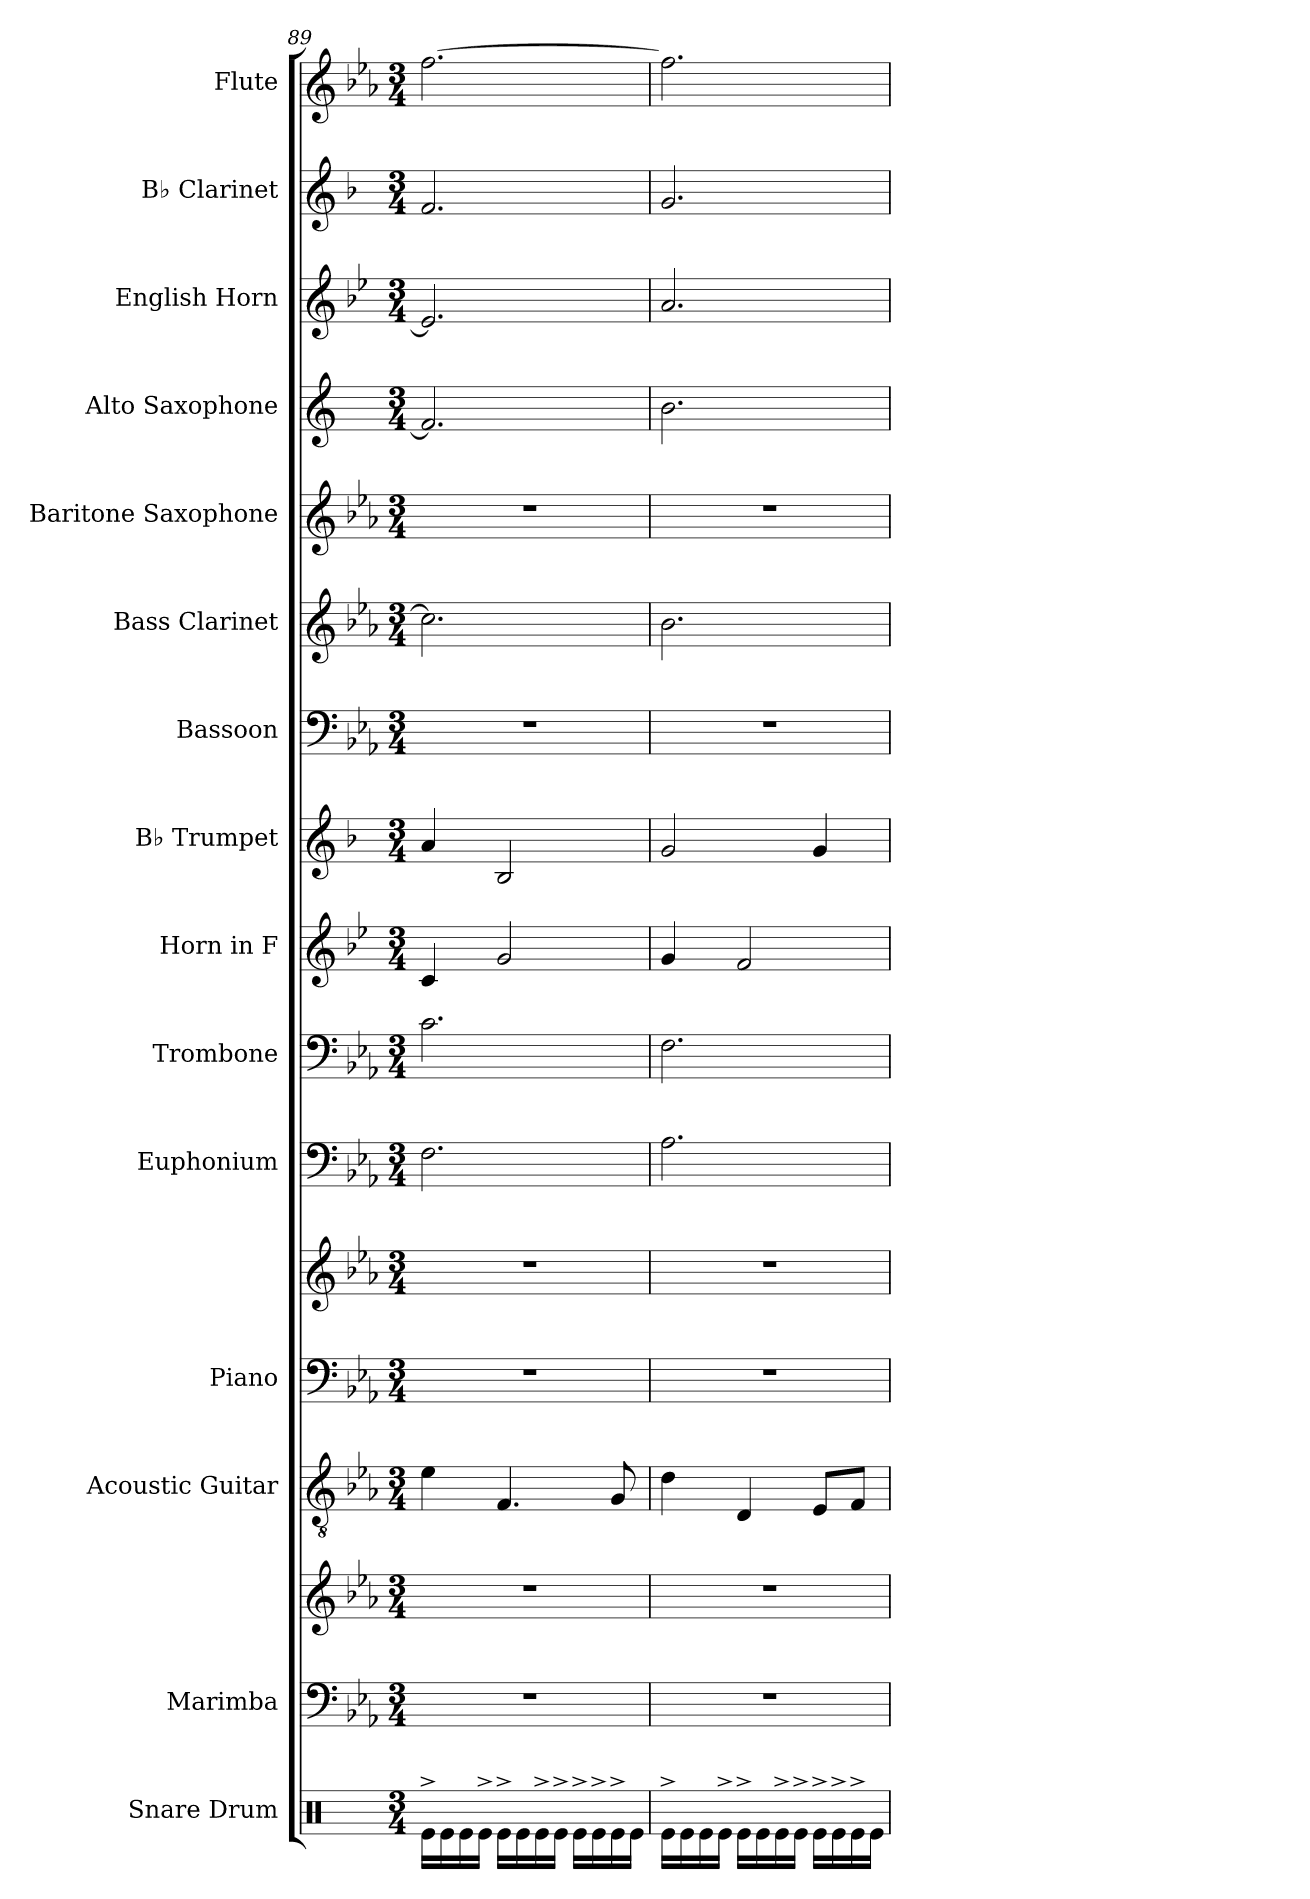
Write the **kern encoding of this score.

**kern	**kern	**kern	**kern	**kern	**kern	**kern	**kern	**kern	**kern	**kern	**kern	**kern	**kern	**kern	**kern	**kern
*part15	*part14	*part14	*part13	*part12	*part12	*part11	*part10	*part9	*part8	*part7	*part6	*part5	*part4	*part3	*part2	*part1
*staff17	*staff16	*staff15	*staff14	*staff13	*staff12	*staff11	*staff10	*staff9	*staff8	*staff7	*staff6	*staff5	*staff4	*staff3	*staff2	*staff1
*I"Snare Drum	*I"Marimba	*	*I"Acoustic Guitar	*I"Piano	*	*I"Euphonium	*I"Trombone	*I"Horn in F	*I"B♭ Trumpet	*I"Bassoon	*I"Bass Clarinet	*I"Baritone Saxophone	*I"Alto Saxophone	*I"English Horn	*I"B♭ Clarinet	*I"Flute
*I'Sn. Dr.	*I'Mrm.	*	*I'Guit.	*I'Pno.	*	*I'Eu.	*I'Trb.	*	*I'B♭ Tpt.	*I'Bsn.	*I'B. Cl.	*I'Bar. Sax.	*I'A. Sax.	*I'E. Hn.	*I'B♭ Cl.	*I'Fl.
*clefX	*clefF4	*clefG2	*clefGv2	*clefF4	*clefG2	*clefF4	*clefF4	*clefG2	*clefG2	*clefF4	*clefG2	*clefG2	*clefG2	*clefG2	*clefG2	*clefG2
*	*	*	*	*	*	*	*	*ITrd4c7	*ITrd1c2	*	*ITrd8c14	*ITrd12c21	*ITrd5c9	*ITrd4c7	*ITrd1c2	*
*k[]	*k[b-e-a-]	*k[b-e-a-]	*k[b-e-a-]	*k[b-e-a-]	*k[b-e-a-]	*k[b-e-a-]	*k[b-e-a-]	*k[b-e-a-]	*k[b-e-a-]	*k[b-e-a-]	*k[b-e-a-]	*k[b-e-a-]	*k[b-e-a-]	*k[b-e-a-]	*k[b-e-a-]	*k[b-e-a-]
*M3/4	*M3/4	*M3/4	*M3/4	*M3/4	*M3/4	*M3/4	*M3/4	*M3/4	*M3/4	*M3/4	*M3/4	*M3/4	*M3/4	*M3/4	*M3/4	*M3/4
=89	=89	=89	=89	=89	=89	=89	=89	=89	=89	=89	=89	=89	=89	=89	=89	=89
16Re^\LL	2.r	2.r	4e-\	2.r	2.r	2.F\	2.c\	4F/	4g/	2.r	2.c\]	2.r	2.A-/]	2.A-/]	2.e-/	[2.ff\
16Re\	.	.	.	.	.	.	.	.	.	.	.	.	.	.	.	.
16Re\	.	.	.	.	.	.	.	.	.	.	.	.	.	.	.	.
16Re^\JJ	.	.	.	.	.	.	.	.	.	.	.	.	.	.	.	.
16Re^\LL	.	.	4.F/	.	.	.	.	2c/	2A-/	.	.	.	.	.	.	.
16Re\	.	.	.	.	.	.	.	.	.	.	.	.	.	.	.	.
16Re^\	.	.	.	.	.	.	.	.	.	.	.	.	.	.	.	.
16Re^\JJ	.	.	.	.	.	.	.	.	.	.	.	.	.	.	.	.
16Re^\LL	.	.	.	.	.	.	.	.	.	.	.	.	.	.	.	.
16Re^\	.	.	.	.	.	.	.	.	.	.	.	.	.	.	.	.
16Re^\	.	.	8G/	.	.	.	.	.	.	.	.	.	.	.	.	.
16Re\JJ	.	.	.	.	.	.	.	.	.	.	.	.	.	.	.	.
!!LO:PB:g=z
=90	=90	=90	=90	=90	=90	=90	=90	=90	=90	=90	=90	=90	=90	=90	=90	=90
16Re^\LL	2.r	2.r	4d\	2.r	2.r	2.A-\	2.F\	4c/	2f/	2.r	2.B-\	2.r	2.d\	2.d/	2.f/	2.ff\]
16Re\	.	.	.	.	.	.	.	.	.	.	.	.	.	.	.	.
16Re\	.	.	.	.	.	.	.	.	.	.	.	.	.	.	.	.
16Re^\JJ	.	.	.	.	.	.	.	.	.	.	.	.	.	.	.	.
16Re^\LL	.	.	4D/	.	.	.	.	2B-/	.	.	.	.	.	.	.	.
16Re\	.	.	.	.	.	.	.	.	.	.	.	.	.	.	.	.
16Re^\	.	.	.	.	.	.	.	.	.	.	.	.	.	.	.	.
16Re^\JJ	.	.	.	.	.	.	.	.	.	.	.	.	.	.	.	.
16Re^\LL	.	.	8E-/L	.	.	.	.	.	4f/	.	.	.	.	.	.	.
16Re^\	.	.	.	.	.	.	.	.	.	.	.	.	.	.	.	.
16Re^\	.	.	8F/J	.	.	.	.	.	.	.	.	.	.	.	.	.
16Re\JJ	.	.	.	.	.	.	.	.	.	.	.	.	.	.	.	.
=	=	=	=	=	=	=	=	=	=	=	=	=	=	=	=	=
*-	*-	*-	*-	*-	*-	*-	*-	*-	*-	*-	*-	*-	*-	*-	*-	*-
